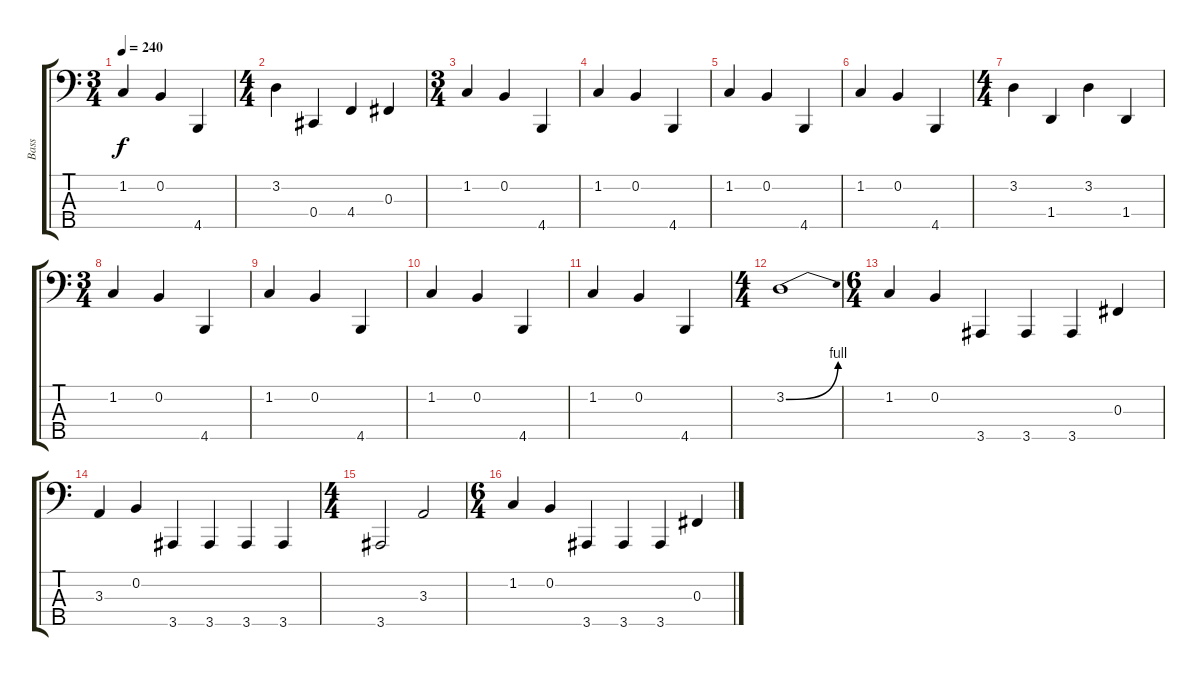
\track ("Bass" "Bass") {instrument electricbassfinger}
\staff {score tabs}
\tuning (E2 B1 Gb1 Db1 G0) {hide}
\ts (3 4)
\tempo 240
\clef f4
\ks c
1.2.4{dy f} 0.2.4 4.5.4 |
\ts (4 4)
3.2.4 0.4.4 4.4.4 0.3.4 |
\ts (3 4)
1.2.4 0.2.4 4.5.4 |
1.2.4 0.2.4 4.5.4 |
1.2.4 0.2.4 4.5.4 |
1.2.4 0.2.4 4.5.4 |
\ts (4 4)
3.2.4 1.4.4 3.2.4 1.4.4 |
\ts (3 4)
1.2.4 0.2.4 4.5.4 |
1.2.4 0.2.4 4.5.4 |
1.2.4 0.2.4 4.5.4 |
1.2.4 0.2.4 4.5.4 |
\ts (4 4)
3.2{be (bend 0 0 60 4)}.1 |
\ts (6 4)
1.2.4 0.2.4 3.5.4 3.5.4 3.5.4 0.3.4 |
3.3.4 0.2.4 3.5.4 3.5.4 3.5.4 3.5.4 |
\ts (4 4)
3.5.2 3.3.2 |
\ts (6 4)
1.2.4 0.2.4 3.5.4 3.5.4 3.5.4 0.3.4
